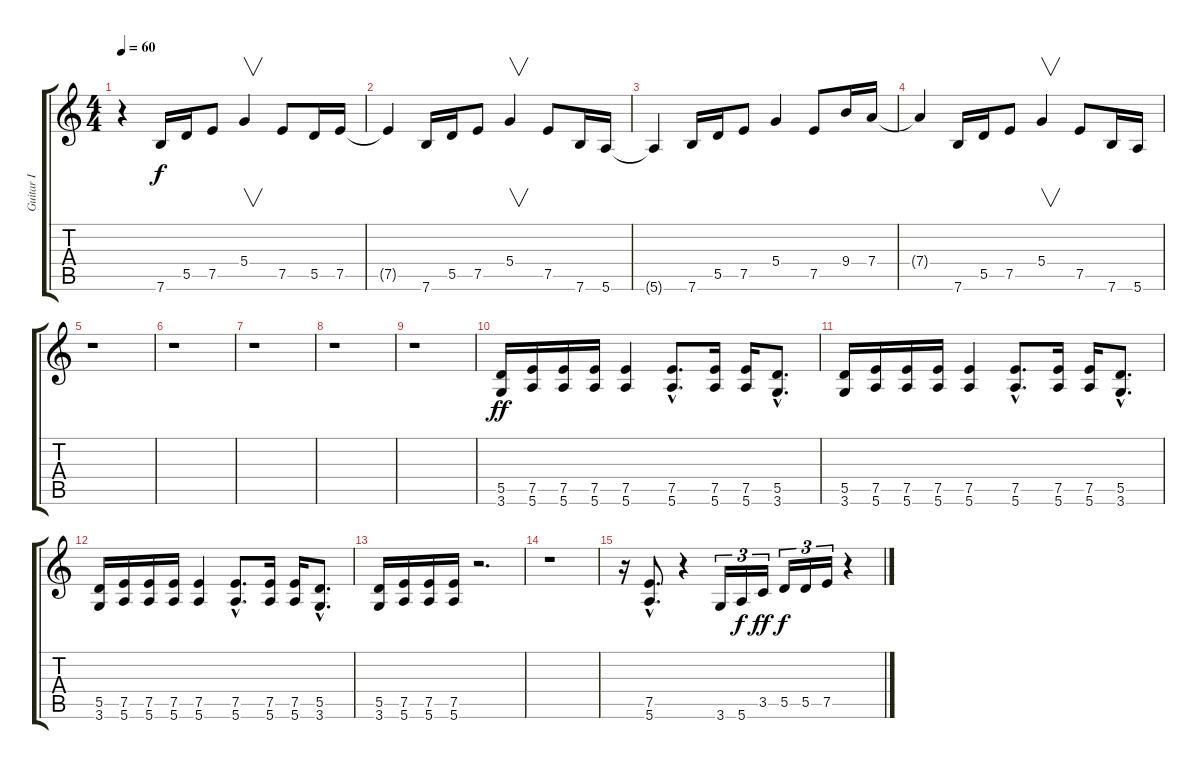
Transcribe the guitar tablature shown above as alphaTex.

\track ("Guitar I" "Guitar I") {instrument electricguitarmuted}
\staff {score tabs}
\tuning (E4 B3 G3 D3 A2 E2) {hide}
\ts (4 4)
\tempo 60
\clef g2
\ks c
r.4{dy f} 7.6.16 5.5.16 7.5.8 5.4.4{v} 7.5.8 5.5.16 7.5.16 |
7.5{t}.4 7.6.16 5.5.16 7.5.8 5.4.4{v} 7.5.8 7.6.16 5.6.16 |
5.6{t}.4 7.6.16 5.5.16 7.5.8 5.4.4 7.5.8 9.4.16 7.4.16 |
7.4{t}.4 7.6.16 5.5.16 7.5.8 5.4.4{v} 7.5.8 7.6.16 5.6.16 |
r.1 |
r.1 |
r.1 |
r.1 |
r.1 |
(5.5 3.6).16{dy ff} (7.5 5.6).16 (7.5 5.6).16 (7.5 5.6).16 (7.5 5.6).4 (7.5{hac} 5.6{hac}).8{d} (7.5 5.6).16 (7.5 5.6).16 (5.5{hac} 3.6{hac}).8{d} |
(5.5 3.6).16 (7.5 5.6).16 (7.5 5.6).16 (7.5 5.6).16 (7.5 5.6).4 (7.5{hac} 5.6{hac}).8{d} (7.5 5.6).16 (7.5 5.6).16 (5.5{hac} 3.6{hac}).8{d} |
(5.5 3.6).16 (7.5 5.6).16 (7.5 5.6).16 (7.5 5.6).16 (7.5 5.6).4 (7.5{hac} 5.6{hac}).8{d} (7.5 5.6).16 (7.5 5.6).16 (5.5{hac} 3.6{hac}).8{d} |
(5.5 3.6).16 (7.5 5.6).16 (7.5 5.6).16 (7.5 5.6).16 r.2{d} |
r.1 |
r.16 (7.5{hac} 5.6{hac}).8{d} r.4 3.6.16{tu (3 2)} 5.6.16{tu (3 2) dy f} 3.5.16{tu (3 2) dy ff} 5.5.16{tu (3 2) dy f} 5.5.16{tu (3 2)} 7.5.16{tu (3 2)} r.4
